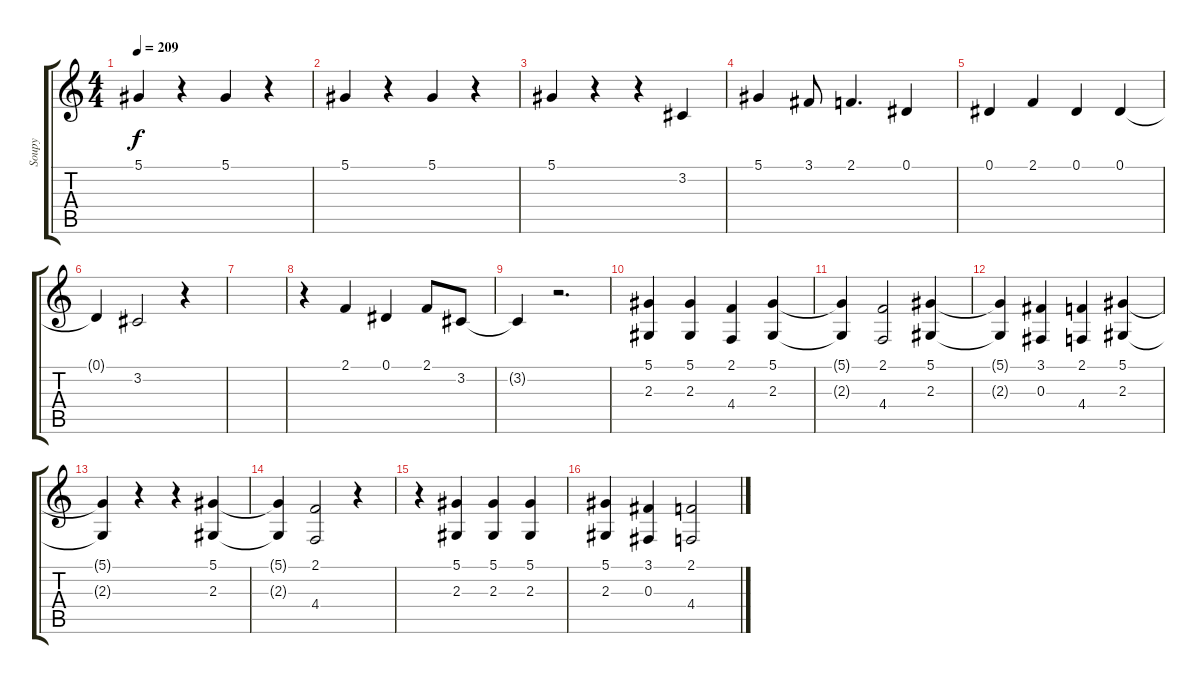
\track ("Soupy" "Soupy") {instrument oboe}
\staff {score tabs}
\tuning (Eb4 Bb3 Gb3 Db3 Ab2 Eb2) {hide}
\ts (4 4)
\tempo 209
\clef g2
\ks c
5.1.4{dy f} r.4 5.1.4 r.4 |
5.1.4 r.4 5.1.4 r.4 |
5.1.4 r.4 r.4 3.2.4 |
5.1.4 3.1.8 2.1.4{d} 0.1.4 |
0.1.4 2.1.4 0.1.4 0.1.4 |
0.1{t}.4 3.2.2 r.4 |
|
r.4 2.1.4 0.1.4 2.1.8 3.2.8 |
3.2{t}.4 r.2{d} |
(5.1 2.3).4 (5.1 2.3).4 (2.1 4.4).4 (5.1 2.3).4 |
(5.1{t} 2.3{t}).4 (2.1 4.4).2 (5.1 2.3).4 |
(5.1{t} 2.3{t}).4 (3.1 0.3).4 (2.1 4.4).4 (5.1 2.3).4 |
(5.1{t} 2.3{t}).4 r.4 r.4 (5.1 2.3).4 |
(5.1{t} 2.3{t}).4 (2.1 4.4).2 r.4 |
r.4 (5.1 2.3).4 (5.1 2.3).4 (5.1 2.3).4 |
(5.1 2.3).4 (3.1 0.3).4 (2.1 4.4).2
